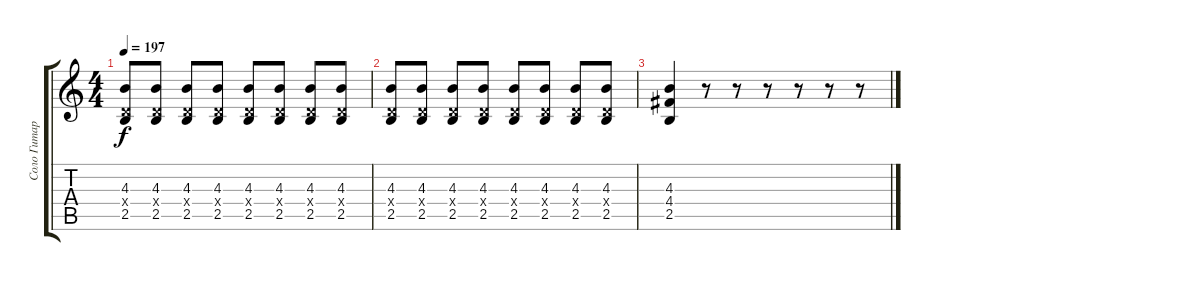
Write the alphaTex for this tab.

\track ("Соло Гитара (Brown Tom)" "Соло Гитар") {instrument distortionguitar}
\staff {score tabs}
\tuning (E4 B3 G3 D3 A2 E2) {hide}
\ts (4 4)
\tempo 197
\clef g2
\ks c
(4.3 0.4{x} 2.5).8{dy f} (4.3 0.4{x} 2.5).8 (4.3 0.4{x} 2.5).8 (4.3 0.4{x} 2.5).8 (4.3 0.4{x} 2.5).8 (4.3 0.4{x} 2.5).8 (4.3 0.4{x} 2.5).8 (4.3 0.4{x} 2.5).8 |
(4.3 0.4{x} 2.5).8 (4.3 0.4{x} 2.5).8 (4.3 0.4{x} 2.5).8 (4.3 0.4{x} 2.5).8 (4.3 0.4{x} 2.5).8 (4.3 0.4{x} 2.5).8 (4.3 0.4{x} 2.5).8 (4.3 0.4{x} 2.5).8 |
(4.3 4.4 2.5).4 r.8 r.8 r.8 r.8 r.8 r.8
